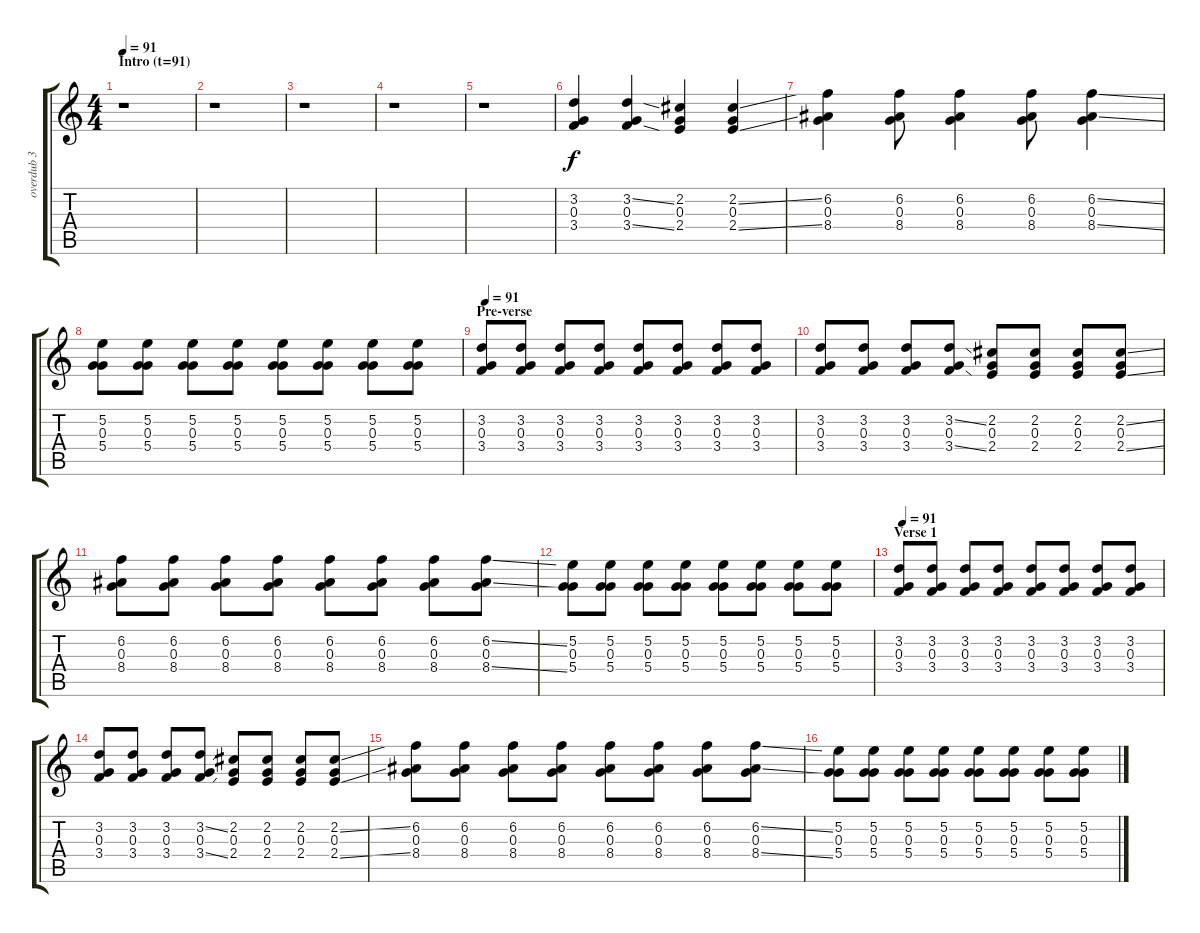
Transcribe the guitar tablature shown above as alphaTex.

\track ("overdub 3" "overdub 3") {instrument electricguitarclean}
\staff {score tabs}
\tuning (E4 B3 G3 D3 A2 E2) {hide}
\ts (4 4)
\section ("" "Intro (t=91)")
\tempo 91
\clef g2
\ks c
r.1{dy f volume 8 balance 4 instrument electricguitarclean} |
r.1 |
r.1 |
r.1 |
\section ("" "")
r.1 |
(3.2 0.3 3.4).4 (3.2{ss} 0.3 3.4{ss}).4 (2.2 0.3 2.4).4 (2.2{ss} 0.3 2.4{ss}).4 |
(6.2 0.3 8.4).4 (6.2 0.3 8.4).8 (6.2 0.3 8.4).4 (6.2 0.3 8.4).8 (6.2{ss} 0.3 8.4{ss}).4 |
(5.2 0.3 5.4).8 (5.2 0.3 5.4).8 (5.2 0.3 5.4).8 (5.2 0.3 5.4).8 (5.2 0.3 5.4).8 (5.2 0.3 5.4).8 (5.2 0.3 5.4).8 (5.2 0.3 5.4).8 |
\section ("" "Pre-verse")
\tempo 91
(3.2 0.3 3.4).8 (3.2 0.3 3.4).8 (3.2 0.3 3.4).8 (3.2 0.3 3.4).8 (3.2 0.3 3.4).8 (3.2 0.3 3.4).8 (3.2 0.3 3.4).8 (3.2 0.3 3.4).8 |
(3.2 0.3 3.4).8 (3.2 0.3 3.4).8 (3.2 0.3 3.4).8 (3.2{ss} 0.3 3.4{ss}).8 (2.2 0.3 2.4).8 (2.2 0.3 2.4).8 (2.2 0.3 2.4).8 (2.2{ss} 0.3 2.4{ss}).8 |
(6.2 0.3 8.4).8 (6.2 0.3 8.4).8 (6.2 0.3 8.4).8 (6.2 0.3 8.4).8 (6.2 0.3 8.4).8 (6.2 0.3 8.4).8 (6.2 0.3 8.4).8 (6.2{ss} 0.3 8.4{ss}).8 |
(5.2 0.3 5.4).8 (5.2 0.3 5.4).8 (5.2 0.3 5.4).8 (5.2 0.3 5.4).8 (5.2 0.3 5.4).8 (5.2 0.3 5.4).8 (5.2 0.3 5.4).8 (5.2 0.3 5.4).8 |
\section ("" "Verse 1")
\tempo 91
(3.2 0.3 3.4).8{volume 8 balance 4 instrument electricguitarclean} (3.2 0.3 3.4).8 (3.2 0.3 3.4).8 (3.2 0.3 3.4).8 (3.2 0.3 3.4).8 (3.2 0.3 3.4).8 (3.2 0.3 3.4).8 (3.2 0.3 3.4).8 |
(3.2 0.3 3.4).8 (3.2 0.3 3.4).8 (3.2 0.3 3.4).8 (3.2{ss} 0.3 3.4{ss}).8 (2.2 0.3 2.4).8 (2.2 0.3 2.4).8 (2.2 0.3 2.4).8 (2.2{ss} 0.3 2.4{ss}).8 |
(6.2 0.3 8.4).8 (6.2 0.3 8.4).8 (6.2 0.3 8.4).8 (6.2 0.3 8.4).8 (6.2 0.3 8.4).8 (6.2 0.3 8.4).8 (6.2 0.3 8.4).8 (6.2{ss} 0.3 8.4{ss}).8 |
(5.2 0.3 5.4).8 (5.2 0.3 5.4).8 (5.2 0.3 5.4).8 (5.2 0.3 5.4).8 (5.2 0.3 5.4).8 (5.2 0.3 5.4).8 (5.2 0.3 5.4).8 (5.2 0.3 5.4).8
